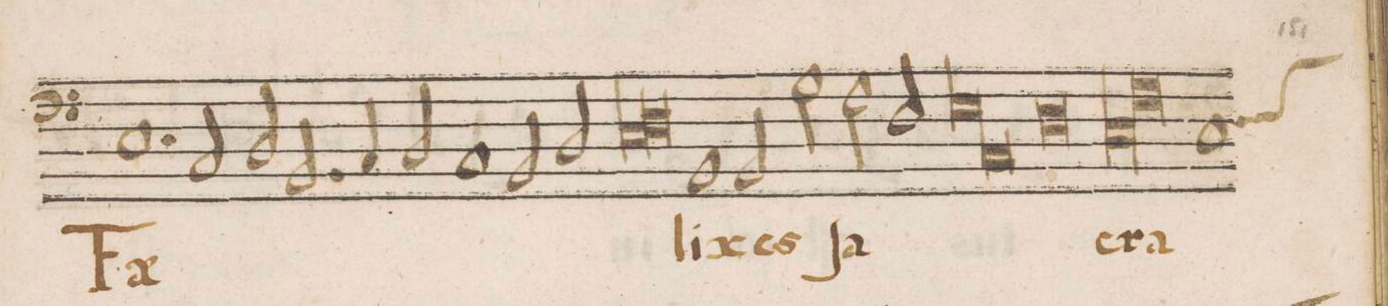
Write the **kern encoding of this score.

**kern	**text
*I"BASSVS	*
*clefF5	*
*k[]	*
*met(C|)	*
*M2/1	*
=14-	=14-
1.C	Fae-
2AA/	.
=15-	=15-
2BB/	.
2.GG/	.
4AA/	.
2BB/	.
=16-	=16-
1AA	.
2GG/	.
2BB/	.
=17-	=17-
*lig	*
1C	.
1D	.
*Xlig	*
=18-	=18-
1GG	-lix
2GG/	es
2G\	ſa-
=19-	=19-
2F\	.
2D/	.
*lig	*
1E	.
=20-	=20-
1AA	.
*Xlig	*
0D	.
=21-	=21-
*lig	*
1C	-cra
=22-	=22-
1F	.
*Xlig	*
*custos:D	*
1C	.
=23-	=23-
*-	*-
